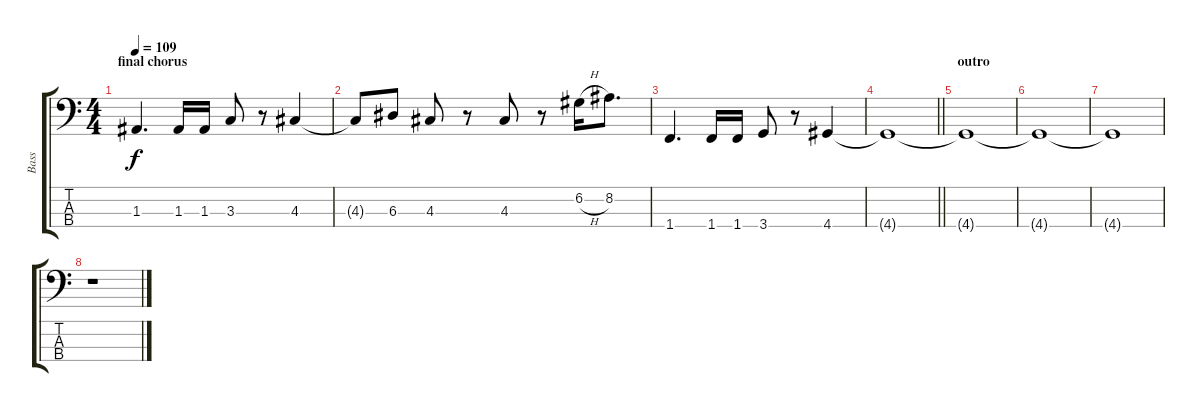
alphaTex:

\track ("Bass" "Bass") {instrument electricbassfinger}
\staff {score tabs}
\tuning (G2 D2 A1 E1) {hide}
\ts (4 4)
\section ("" "final chorus")
\tempo 109
\clef f4
\ks c
1.3.4{d dy f} 1.3.16 1.3.16 3.3.8 r.8 4.3.4 |
4.3{t}.8 6.3.8 4.3.8 r.8 4.3.8 r.8 6.2{h}.16 8.2.8{d} |
1.4.4{d} 1.4.16 1.4.16 3.4.8 r.8 4.4.4 |
\barLineRight lightlight
4.4{t}.1 |
\section ("" "outro")
4.4{t}.1 |
4.4{t}.1 |
4.4{t}.1 |
r.1
